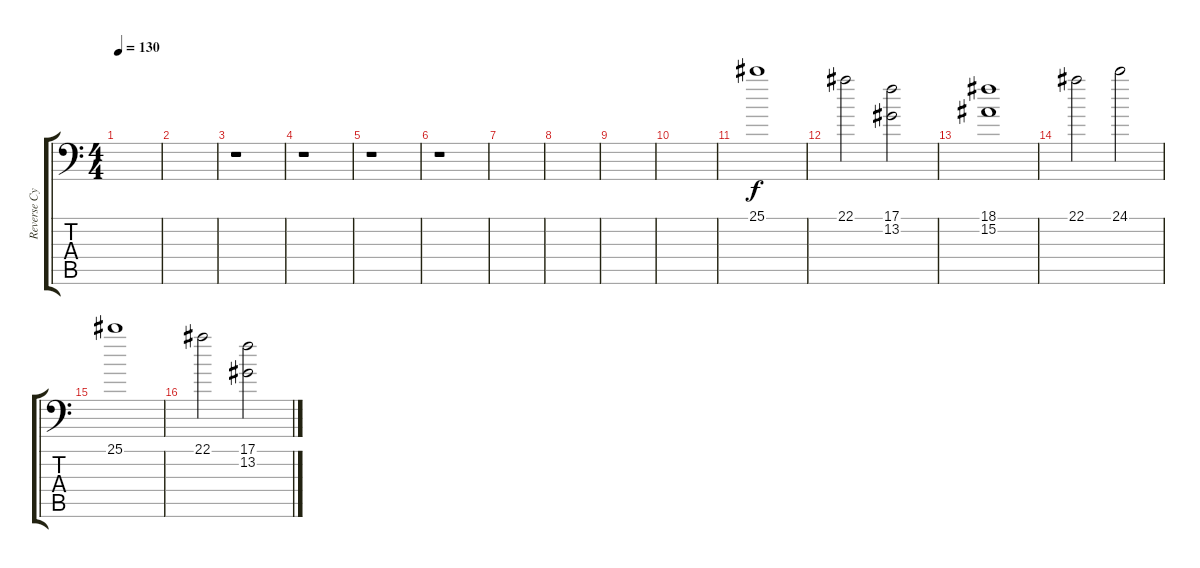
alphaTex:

\track ("Reverse Cymbal" "Reverse Cy") {instrument acousticgrandpiano}
\staff {score tabs}
\tuning (C4 G3 Eb3 Bb2 F2 Bb1) {hide}
\ts (4 4)
\tempo 130
\clef f4
\ks c
|
|
r.1 |
r.1 |
r.1 |
r.1 |
|
|
|
|
25.1.1{dy f} |
22.1.2 (17.1 13.2).2 |
(18.1 15.2).1 |
22.1.2 24.1.2 |
25.1.1 |
22.1.2 (17.1 13.2).2
